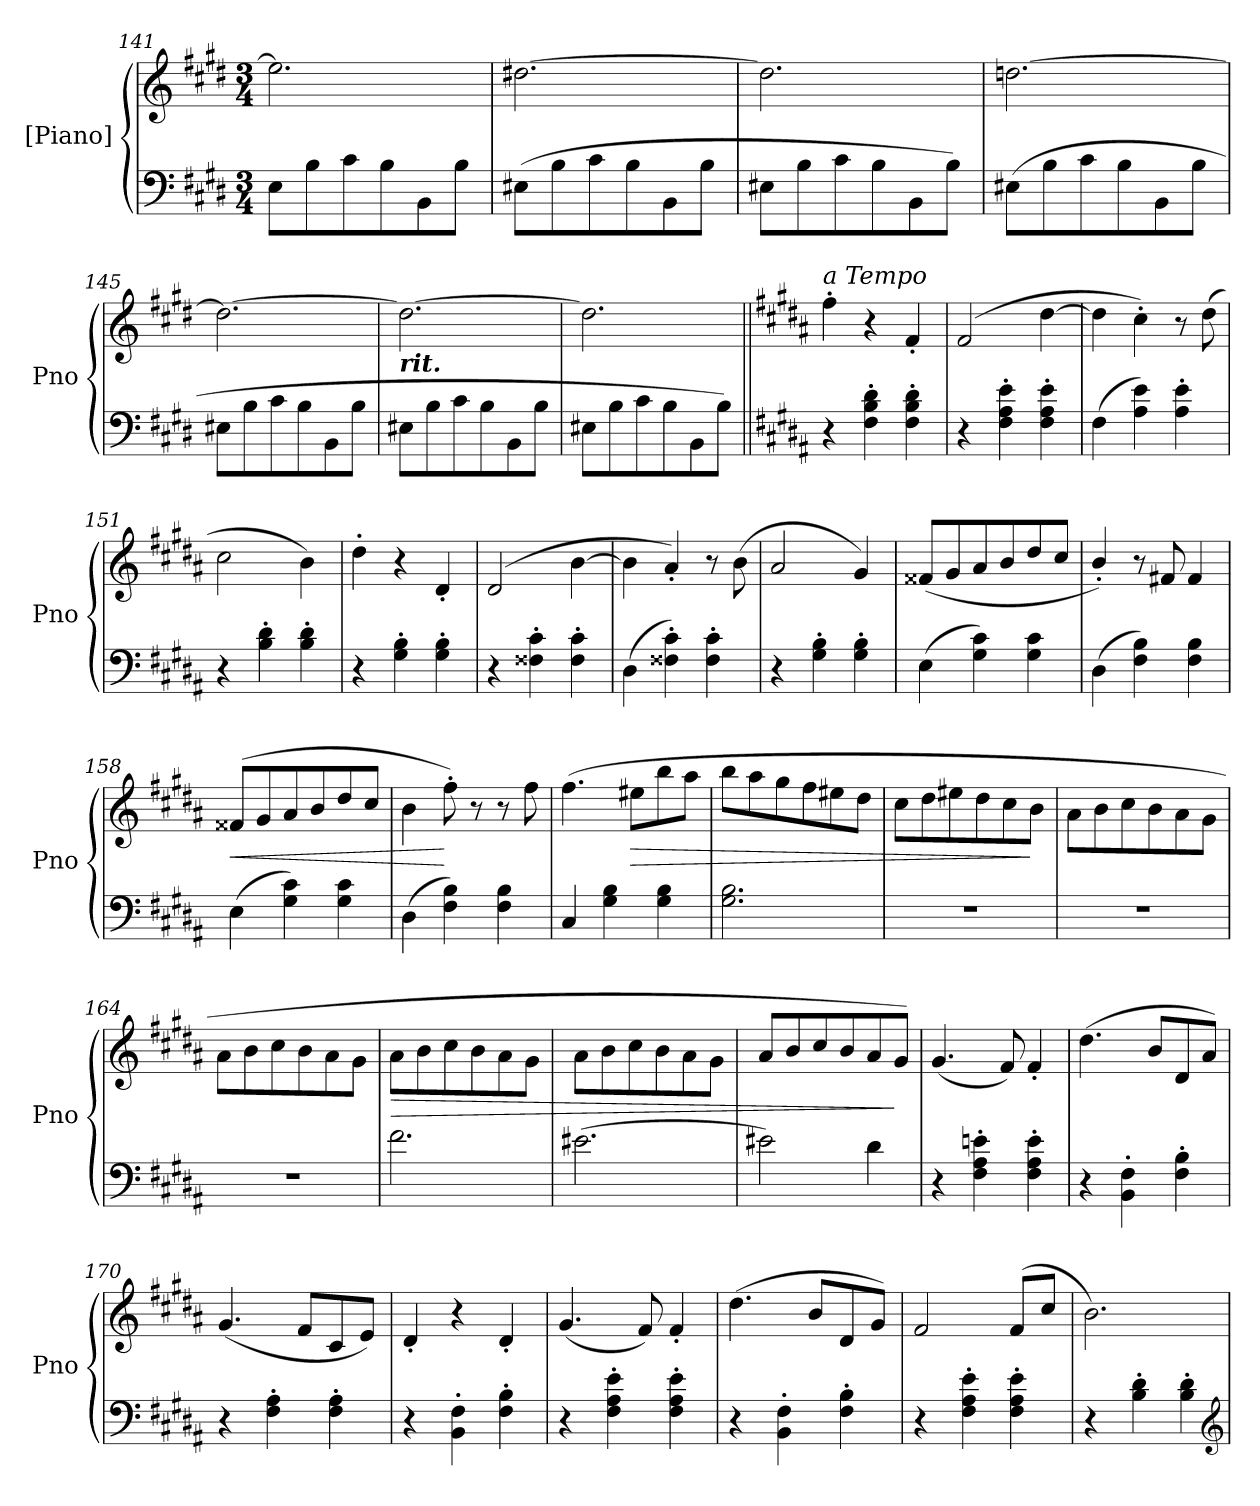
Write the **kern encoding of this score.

**kern	**kern	**dynam
*part2	*part1	*part1
*staff2	*staff1	*staff1
*I"[Piano]	*I"[Piano]	*
*I'Pno	*I'Pno	*
*clefF4	*clefG2	*
*k[f#c#g#d#]	*k[f#c#g#d#]	*
*M3/4	*M3/4	*
=141	=141	=141
8E\L	2.ee\]	.
8B\	.	.
8c#\	.	.
8B\	.	.
8BB\	.	.
8B\J	.	.
=142	=142	=142
(8E#X\L	[2.dd#X\	.
8B\	.	.
8c#\	.	.
8B\	.	.
8BB\	.	.
8B\J	.	.
=143	=143	=143
8E#X\L	2.dd#\]	.
8B\	.	.
8c#\	.	.
8B\	.	.
8BB\	.	.
8B\J)	.	.
=144	=144	=144
(8E#X\L	[2.ddn\	.
8B\	.	.
8c#\	.	.
8B\	.	.
8BB\	.	.
8B\J	.	.
=145	=145	=145
8E#X\L	2.dd\_	.
8B\	.	.
8c#\	.	.
8B\	.	.
8BB\	.	.
8B\J	.	.
=146	=146	=146
!	!LO:TX:b:Bi:t=rit.	!
8E#X\L	2.dd\_	.
8B\	.	.
8c#\	.	.
8B\	.	.
8BB\	.	.
8B\J	.	.
=147	=147	=147
8E#X\L	2.dd\]	.
8B\	.	.
8c#\	.	.
8B\	.	.
8BB\	.	.
8B\J)	.	.
=148||	=148||	=148||
*k[f#c#g#d#a#]	*k[f#c#g#d#a#]	*
!	!LO:TX:a:i:t=a Tempo	!
4r	4ff#'\	.
4F#'\ 4B'\ 4d#'\	4r	.
4F#'\ 4B'\ 4d#'\	4f#'/	.
=149	=149	=149
4r	(2f#/	.
4F#'\ 4A#'\ 4e'\	.	.
4F#'\ 4A#'\ 4e'\	[4dd#\	.
=150	=150	=150
(4F#\	4dd#\]	.
4A#\ 4e\)	4cc#'\)	.
4A#'\ 4e'\	8r	.
.	(8dd#\	.
=151	=151	=151
4r	2cc#\	.
4B'\ 4d#'\	.	.
4B'\ 4d#'\	4b\)	.
=152	=152	=152
4r	4dd#'\	.
4G#'\ 4B'\	4r	.
4G#'\ 4B'\	4d#'/	.
=153	=153	=153
4r	(2d#/	.
4F##X'\ 4c#'\	.	.
4F##'\ 4c#'\	[4b\	.
=154	=154	=154
(4D#\	4b\]	.
4F##X'\ 4c#'\)	4a#'/)	.
4F##'\ 4c#'\	8r	.
.	(8b\	.
=155	=155	=155
4r	2a#/	.
4G#'\ 4B'\	.	.
4G#'\ 4B'\	4g#/)	.
=156	=156	=156
(4E\	(8f##X/L	.
.	8g#/	.
4G#\ 4c#\)	8a#/	.
.	8b/	.
4G#\ 4c#\	8dd#/	.
.	8cc#/J	.
=157	=157	=157
(4D#\	4b'/)	.
4F#\ 4B\)	8r	.
.	8f#X/	.
4F#\ 4B\	4f#/	.
=158	=158	=158
!	!	!LO:HP:b
(4E\	(8f##X/L	<
.	8g#/	.
4G#\ 4c#\)	8a#/	.
.	8b/	.
4G#\ 4c#\	8dd#/	.
.	8cc#/J	.
=159	=159	=159
(4D#\	4b\	.
4F#\ 4B\)	8ff#'\)	[
.	8r	.
4F#\ 4B\	8r	.
.	8ff#\	.
=160	=160	=160
4C#/	(4.ff#\	.
4G#\ 4B\	.	.
!	!	!LO:HP:b
.	8ee#X\L	>
4G#\ 4B\	8bb\	.
.	8aa#\J	.
=161	=161	=161
2.G#\ 2.B\	8bb\L	.
.	8aa#\	.
.	8gg#\	.
.	8ff#\	.
.	8ee#X\	.
.	8dd#\J	.
=162	=162	=162
2.r	8cc#\L	.
.	8dd#\	.
.	8ee#X\	.
.	8dd#\	.
.	8cc#\	.
.	8b\J	]
=163	=163	=163
2.r	8a#\L	.
.	8b\	.
.	8cc#\	.
.	8b\	.
.	8a#\	.
.	8g#\J	.
=164	=164	=164
2.r	8a#\L	.
.	8b\	.
.	8cc#\	.
.	8b\	.
.	8a#\	.
.	8g#\J	.
=165	=165	=165
!	!	!LO:HP:b
2.f#\	8a#\L	>
.	8b\	.
.	8cc#\	.
.	8b\	.
.	8a#\	.
.	8g#\J	.
=166	=166	=166
[2.e#X\	8a#\L	.
.	8b\	.
.	8cc#\	.
.	8b\	.
.	8a#\	.
.	8g#\J	.
=167	=167	=167
2e#X\]	8a#/L	.
.	8b/	.
.	8cc#/	.
.	8b/	.
4d#\	8a#/	.
.	8g#/J)	]
=168	=168	=168
4r	(4.g#/	.
4F#'\ 4A#'\ 4en'\	.	.
.	8f#/)	.
4F#'\ 4A#'\ 4e'\	4f#'/	.
=169	=169	=169
4r	(4.dd#\	.
4BB'\ 4F#'\	.	.
.	8b/L	.
4F#'\ 4B'\	8d#/	.
.	8a#/J)	.
=170	=170	=170
4r	(4.g#/	.
4F#'\ 4A#'\	.	.
.	8f#/L	.
4F#'\ 4A#'\	8c#/	.
.	8e/J)	.
=171	=171	=171
4r	4d#'/	.
4BB'\ 4F#'\	4r	.
4F#'\ 4B'\	4d#'/	.
=172	=172	=172
4r	(4.g#/	.
4F#'\ 4A#'\ 4e'\	.	.
.	8f#/)	.
4F#'\ 4A#'\ 4e'\	4f#'/	.
=173	=173	=173
4r	(4.dd#\	.
4BB'\ 4F#'\	.	.
.	8b/L	.
4F#'\ 4B'\	8d#/	.
.	8g#/J)	.
=174	=174	=174
4r	2f#/	.
4F#'\ 4A#'\ 4e'\	.	.
4F#'\ 4A#'\ 4e'\	(8f#/L	.
.	8cc#/J	.
=175	=175	=175
4r	2.b\)	.
4B'\ 4d#'\	.	.
4B'\ 4d#'\	.	.
*clefG2	*	*
=	=	=
*-	*-	*-
